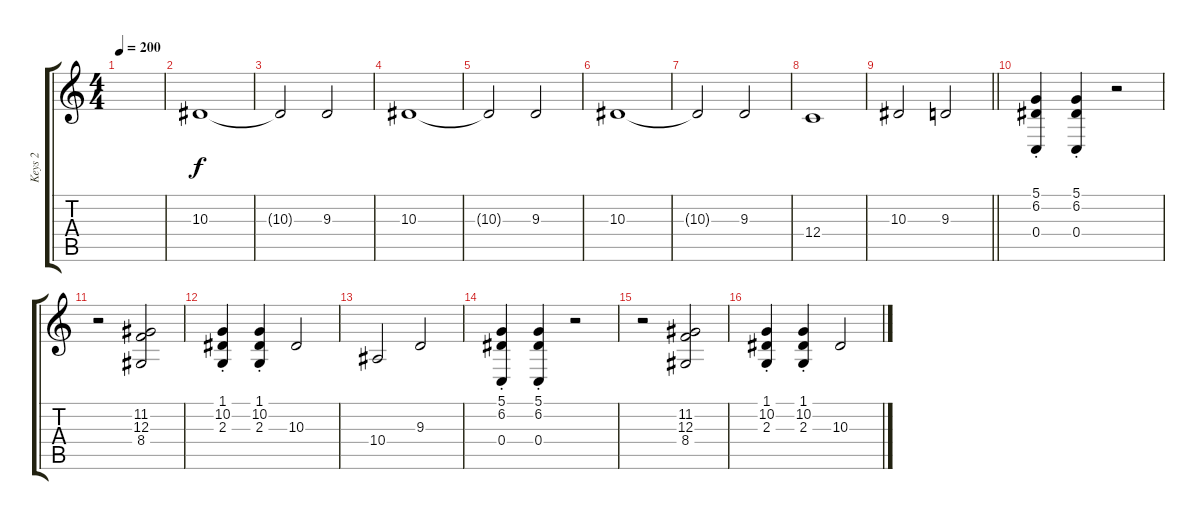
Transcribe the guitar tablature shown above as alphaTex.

\track ("Keys 2" "Keys 2") {instrument choiraahs}
\staff {score tabs}
\tuning (D4 A3 F3 C3 G2 C2) {hide}
\ts (4 4)
\tempo 200
\clef g2
\ks c
|
10.3.1 |
10.3{t}.2 9.3.2 |
10.3.1 |
10.3{t}.2 9.3.2 |
10.3.1 |
10.3{t}.2 9.3.2 |
12.4.1 |
\barLineRight lightlight
10.3.2 9.3.2 |
\section ("" "")
(5.1{st} 6.2{st} 0.4{st}).4 (5.1{st} 6.2 0.4{st}).4 r.2 |
r.2 (11.2 12.3 8.4).2 |
(1.1{st} 10.2{st} 2.3{st}).4 (1.1{st} 10.2{st} 2.3{st}).4 10.3.2 |
10.4.2 9.3.2 |
(5.1{st} 6.2{st} 0.4{st}).4 (5.1{st} 6.2{st} 0.4{st}).4 r.2 |
r.2 (11.2 12.3 8.4).2 |
(1.1{st} 10.2{st} 2.3{st}).4 (1.1{st} 10.2{st} 2.3{st}).4 10.3.2
